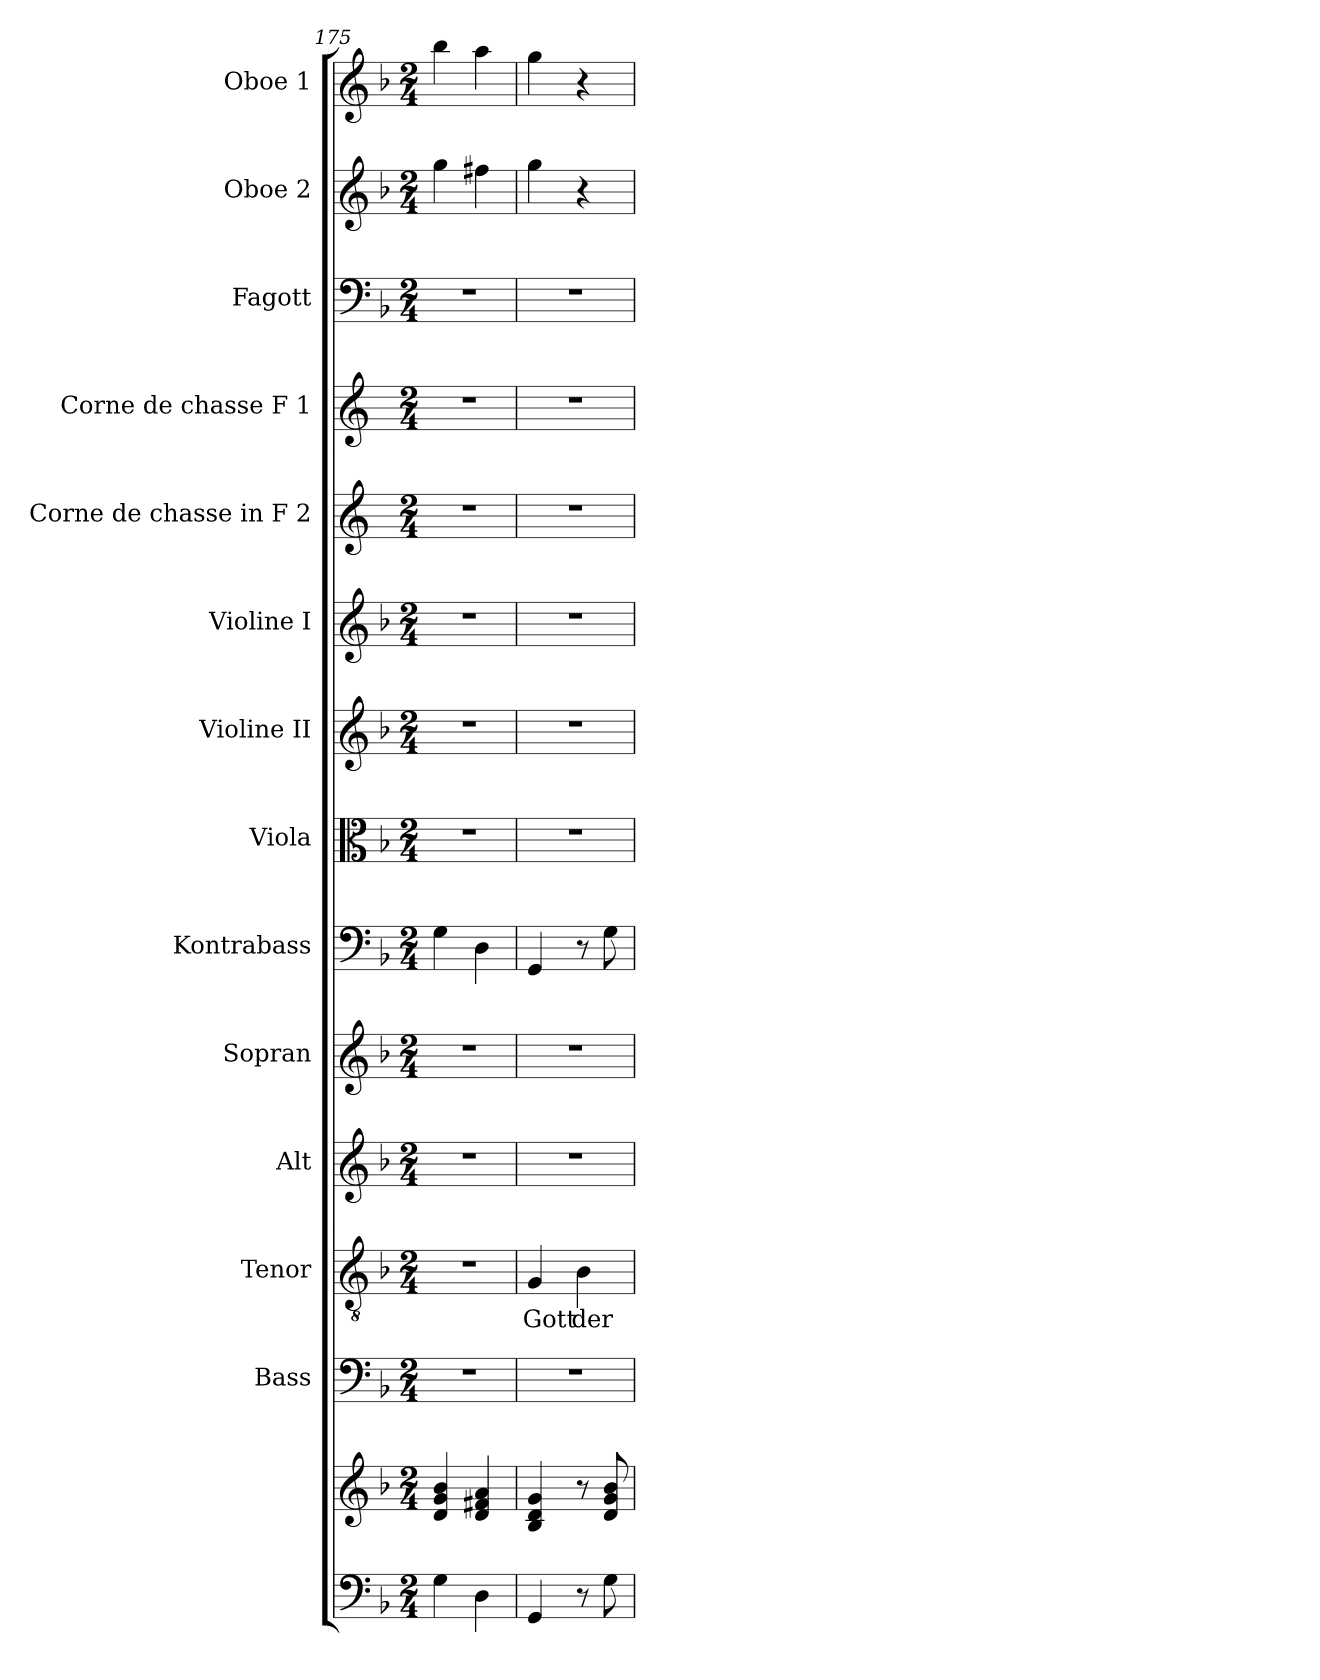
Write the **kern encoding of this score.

**kern	**kern	**kern	**kern	**text	**kern	**kern	**kern	**kern	**kern	**kern	**kern	**kern	**kern	**kern	**kern
*part14	*part14	*part13	*part12	*part12	*part11	*part10	*part9	*part8	*part7	*part6	*part5	*part4	*part3	*part2	*part1
*staff15	*staff14	*staff13	*staff12	*staff12	*staff11	*staff10	*staff9	*staff8	*staff7	*staff6	*staff5	*staff4	*staff3	*staff2	*staff1
*	*	*I"Bass	*I"Tenor	*	*I"Alt	*I"Sopran	*I"Kontrabass	*I"Viola	*I"Violine II	*I"Violine I	*I"Corne de chasse in F 2	*I"Corne de chasse F 1	*I"Fagott	*I"Oboe 2	*I"Oboe 1
*	*	*I'B.	*I'T.	*	*I'A.	*I'S.	*I'Kb.	*I'Vla.	*I'Vl. II	*I'Vl. I	*	*	*I'Fg.	*I'Ob. 2	*I'Ob. 1
*clefF4	*clefG2	*clefF4	*clefGv2	*	*clefG2	*clefG2	*clefF4	*clefC3	*clefG2	*clefG2	*clefG2	*clefG2	*clefF4	*clefG2	*clefG2
*	*	*	*	*	*	*	*ITrd7c12	*	*	*	*ITrd4c7	*ITrd4c7	*	*	*
*k[b-]	*k[b-]	*k[b-]	*k[b-]	*	*k[b-]	*k[b-]	*k[b-]	*k[b-]	*k[b-]	*k[b-]	*k[b-]	*k[b-]	*k[b-]	*k[b-]	*k[b-]
*F:	*F:	*F:	*F:	*	*F:	*F:	*F:	*F:	*F:	*F:	*F:	*F:	*F:	*F:	*F:
*M2/4	*M2/4	*M2/4	*M2/4	*	*M2/4	*M2/4	*M2/4	*M2/4	*M2/4	*M2/4	*M2/4	*M2/4	*M2/4	*M2/4	*M2/4
=175	=175	=175	=175	=175	=175	=175	=175	=175	=175	=175	=175	=175	=175	=175	=175
4G\	4d/ 4g/ 4b-/	2r	2r	.	2r	2r	4GG\	2r	2r	2r	2r	2r	2r	4gg\	4bb-\
4D\	4d/ 4f#X/ 4a/	.	.	.	.	.	4DD\	.	.	.	.	.	.	4ff#X\	4aa\
!!LO:PB:g=z
=176	=176	=176	=176	=176	=176	=176	=176	=176	=176	=176	=176	=176	=176	=176	=176
!	!	!	!	!LO:LY:b	!	!	!	!	!	!	!	!	!	!	!
4GG/	4B-/ 4d/ 4g/	2r	4G/	Gott	2r	2r	4GGG/	2r	2r	2r	2r	2r	2r	4gg\	4gg\
!	!	!	!	!LO:LY:b	!	!	!	!	!	!	!	!	!	!	!
8r	8r	.	4B-\	der	.	.	8r	.	.	.	.	.	.	4r	4r
8G\	8d/ 8g/ 8b-/	.	.	.	.	.	8GG\	.	.	.	.	.	.	.	.
=	=	=	=	=	=	=	=	=	=	=	=	=	=	=	=
*-	*-	*-	*-	*-	*-	*-	*-	*-	*-	*-	*-	*-	*-	*-	*-
